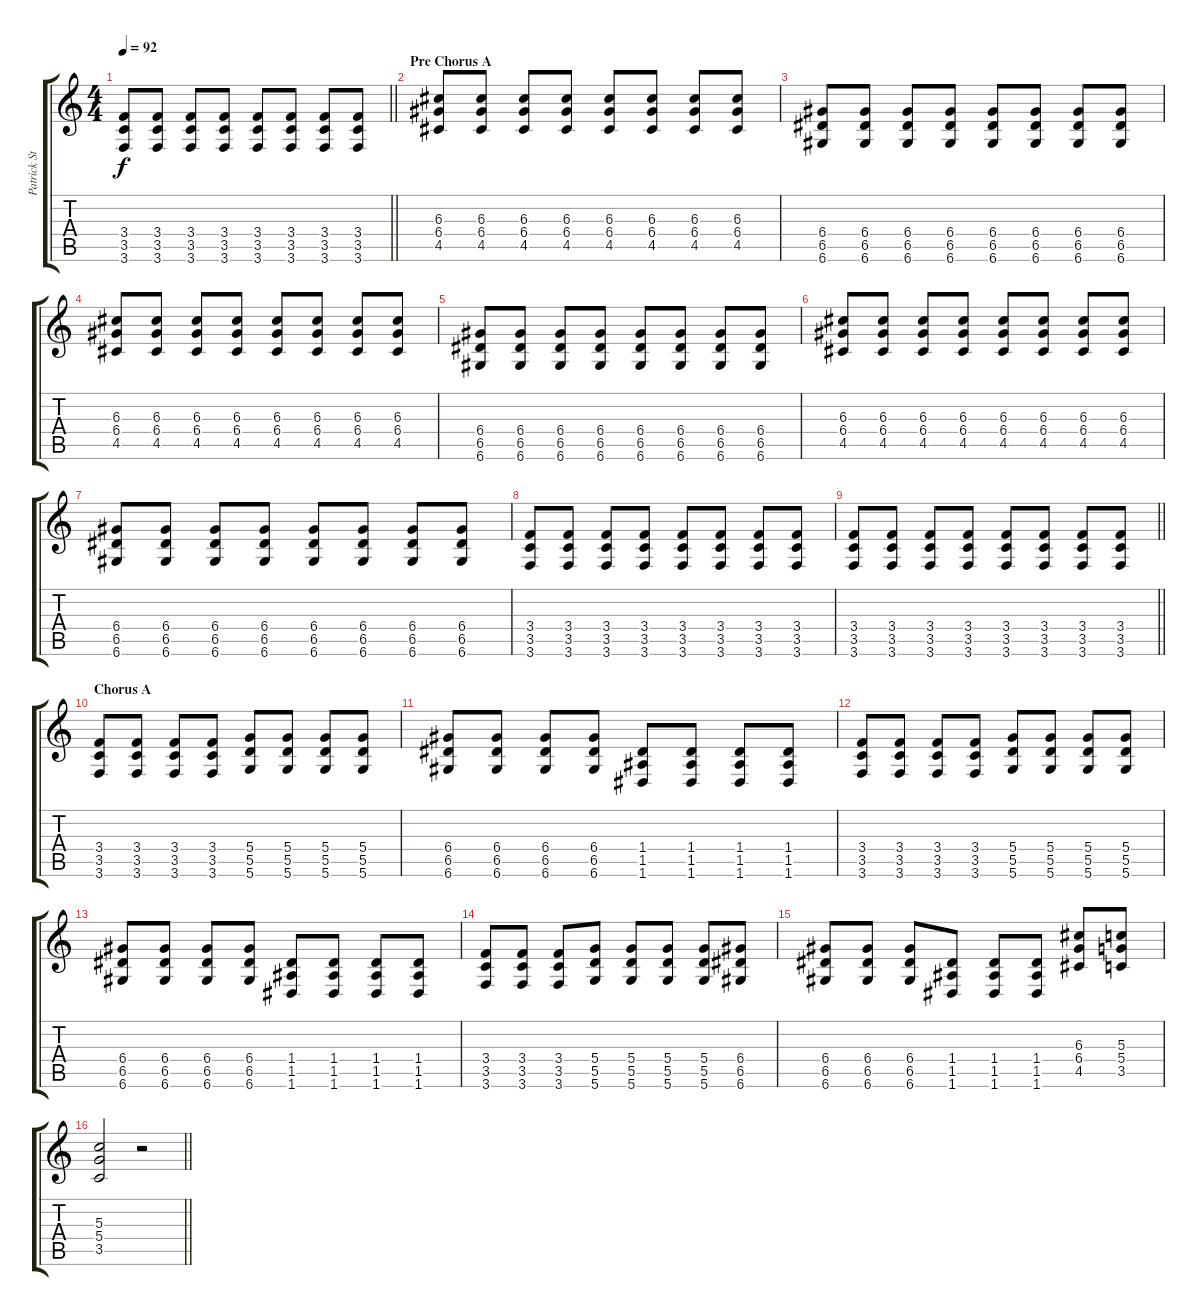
\track ("Patrick Stump (Rythm Guitar)" "Patrick St") {instrument distortionguitar}
\staff {score tabs}
\tuning (E4 B3 G3 D3 A2 D2) {hide}
\ts (4 4)
\tempo 92
\clef g2
\barLineRight lightlight
\ks c
(3.4 3.5 3.6).8{dy f} (3.4 3.5 3.6).8 (3.4 3.5 3.6).8 (3.4 3.5 3.6).8 (3.4 3.5 3.6).8 (3.4 3.5 3.6).8 (3.4 3.5 3.6).8 (3.4 3.5 3.6).8 |
\section ("" "Pre Chorus A")
(6.3 6.4 4.5).8 (6.3 6.4 4.5).8 (6.3 6.4 4.5).8 (6.3 6.4 4.5).8 (6.3 6.4 4.5).8 (6.3 6.4 4.5).8 (6.3 6.4 4.5).8 (6.3 6.4 4.5).8 |
(6.4 6.5 6.6).8 (6.4 6.5 6.6).8 (6.4 6.5 6.6).8 (6.4 6.5 6.6).8 (6.4 6.5 6.6).8 (6.4 6.5 6.6).8 (6.4 6.5 6.6).8 (6.4 6.5 6.6).8 |
(6.3 6.4 4.5).8 (6.3 6.4 4.5).8 (6.3 6.4 4.5).8 (6.3 6.4 4.5).8 (6.3 6.4 4.5).8 (6.3 6.4 4.5).8 (6.3 6.4 4.5).8 (6.3 6.4 4.5).8 |
(6.4 6.5 6.6).8 (6.4 6.5 6.6).8 (6.4 6.5 6.6).8 (6.4 6.5 6.6).8 (6.4 6.5 6.6).8 (6.4 6.5 6.6).8 (6.4 6.5 6.6).8 (6.4 6.5 6.6).8 |
(6.3 6.4 4.5).8 (6.3 6.4 4.5).8 (6.3 6.4 4.5).8 (6.3 6.4 4.5).8 (6.3 6.4 4.5).8 (6.3 6.4 4.5).8 (6.3 6.4 4.5).8 (6.3 6.4 4.5).8 |
(6.4 6.5 6.6).8 (6.4 6.5 6.6).8 (6.4 6.5 6.6).8 (6.4 6.5 6.6).8 (6.4 6.5 6.6).8 (6.4 6.5 6.6).8 (6.4 6.5 6.6).8 (6.4 6.5 6.6).8 |
(3.4 3.5 3.6).8 (3.4 3.5 3.6).8 (3.4 3.5 3.6).8 (3.4 3.5 3.6).8 (3.4 3.5 3.6).8 (3.4 3.5 3.6).8 (3.4 3.5 3.6).8 (3.4 3.5 3.6).8 |
\barLineRight lightlight
(3.4 3.5 3.6).8 (3.4 3.5 3.6).8 (3.4 3.5 3.6).8 (3.4 3.5 3.6).8 (3.4 3.5 3.6).8 (3.4 3.5 3.6).8 (3.4 3.5 3.6).8 (3.4 3.5 3.6).8 |
\section ("" "Chorus A")
(3.4 3.5 3.6).8 (3.4 3.5 3.6).8 (3.4 3.5 3.6).8 (3.4 3.5 3.6).8 (5.4 5.5 5.6).8 (5.4 5.5 5.6).8 (5.4 5.5 5.6).8 (5.4 5.5 5.6).8 |
(6.4 6.5 6.6).8 (6.4 6.5 6.6).8 (6.4 6.5 6.6).8 (6.4 6.5 6.6).8 (1.4 1.5 1.6).8 (1.4 1.5 1.6).8 (1.4 1.5 1.6).8 (1.4 1.5 1.6).8 |
(3.4 3.5 3.6).8 (3.4 3.5 3.6).8 (3.4 3.5 3.6).8 (3.4 3.5 3.6).8 (5.4 5.5 5.6).8 (5.4 5.5 5.6).8 (5.4 5.5 5.6).8 (5.4 5.5 5.6).8 |
(6.4 6.5 6.6).8 (6.4 6.5 6.6).8 (6.4 6.5 6.6).8 (6.4 6.5 6.6).8 (1.4 1.5 1.6).8 (1.4 1.5 1.6).8 (1.4 1.5 1.6).8 (1.4 1.5 1.6).8 |
(3.4 3.5 3.6).8 (3.4 3.5 3.6).8 (3.4 3.5 3.6).8 (5.4 5.5 5.6).8 (5.4 5.5 5.6).8 (5.4 5.5 5.6).8 (5.4 5.5 5.6).8 (6.4 6.5 6.6).8 |
(6.4 6.5 6.6).8 (6.4 6.5 6.6).8 (6.4 6.5 6.6).8 (1.4 1.5 1.6).8 (1.4 1.5 1.6).8 (1.4 1.5 1.6).8 (6.3 6.4 4.5).8 (5.3 5.4 3.5).8 |
\barLineRight lightlight
(5.3 5.4 3.5).2 r.2
